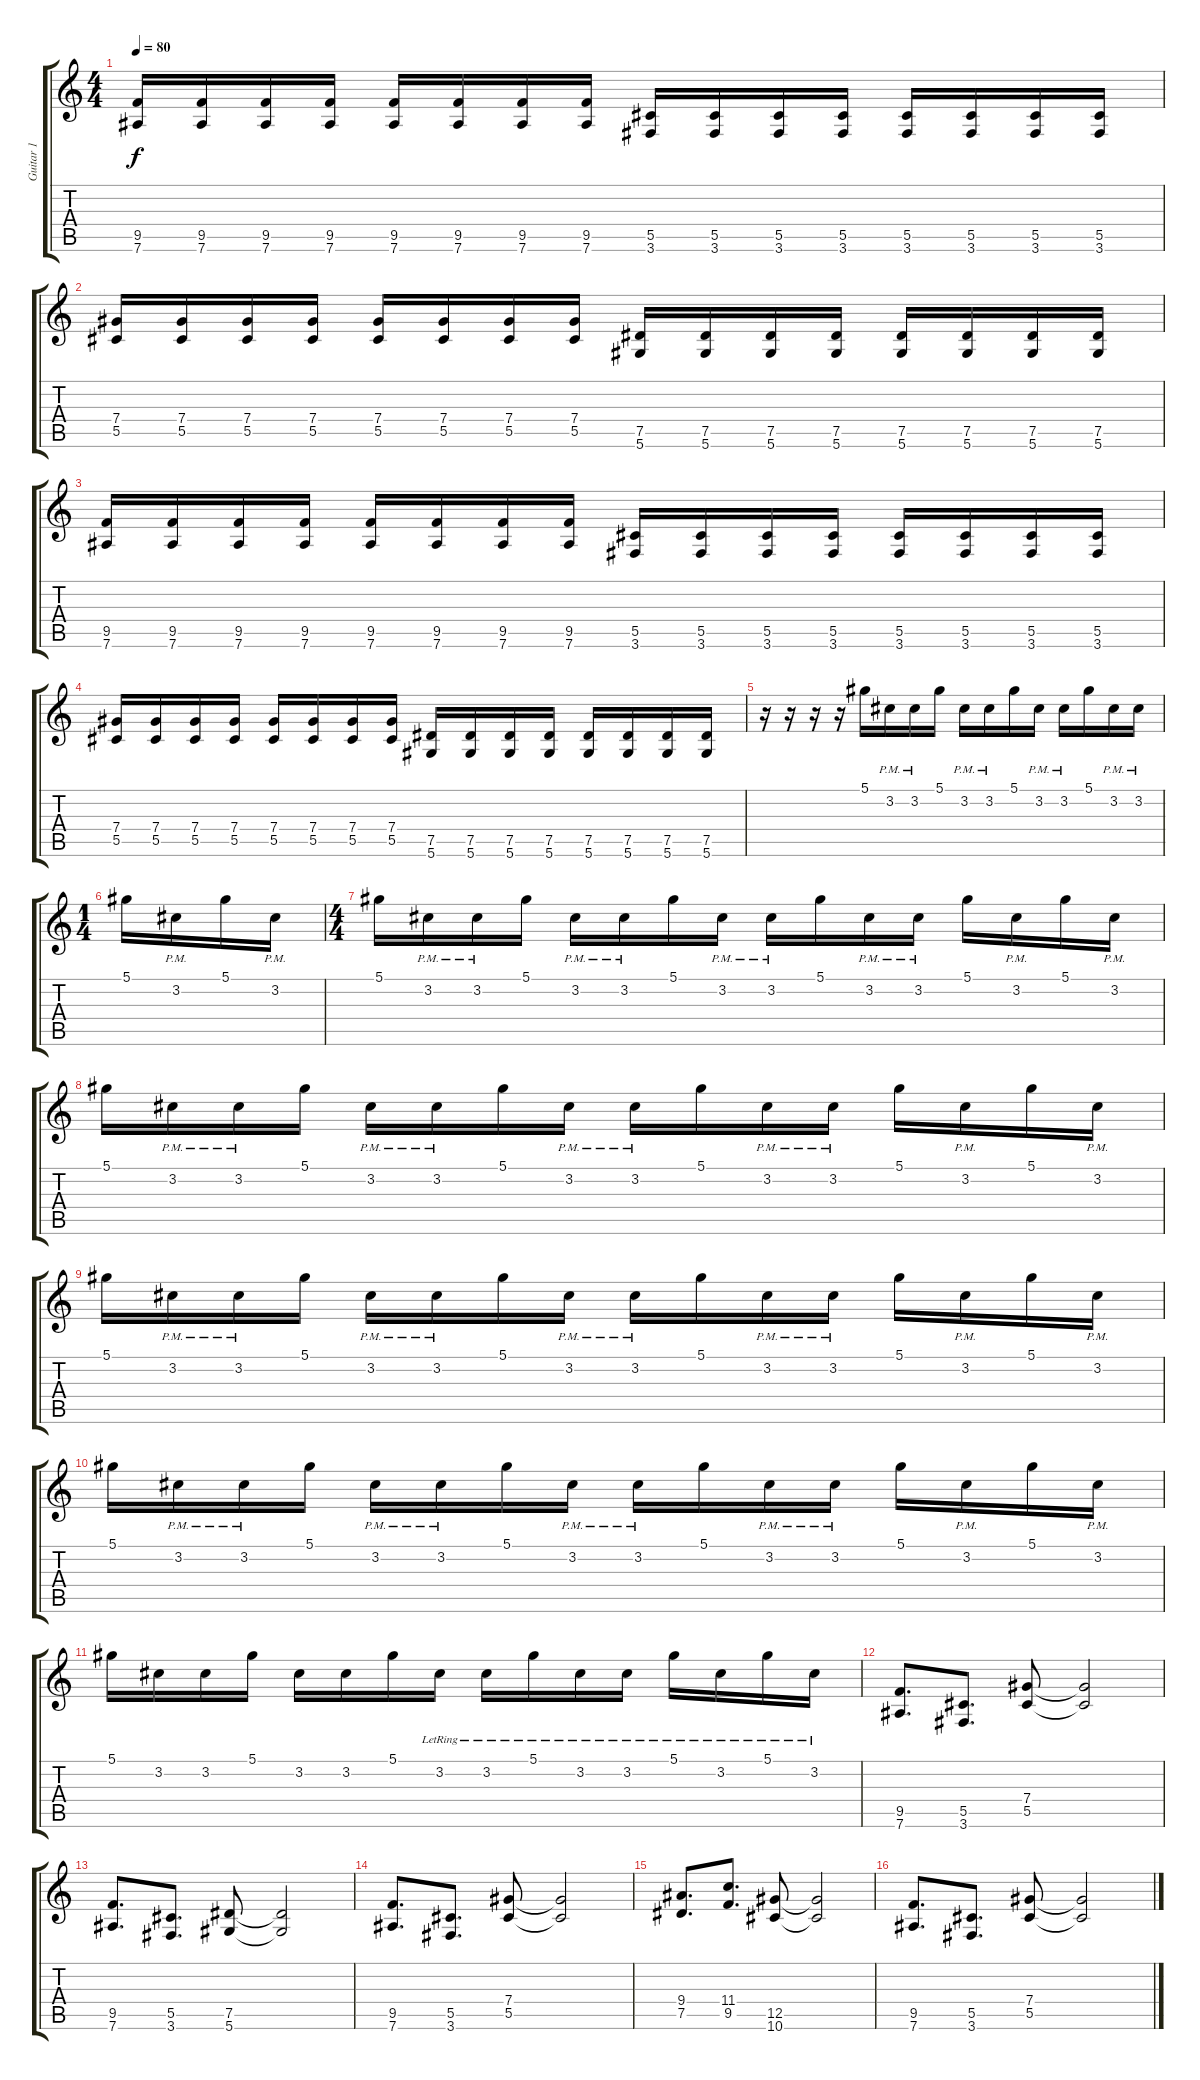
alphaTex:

\track ("Guitar 1" "Guitar 1") {instrument distortionguitar}
\staff {score tabs}
\tuning (Eb4 Bb3 Gb3 Db3 Ab2 Eb2) {hide}
\ts (4 4)
\tempo 80
\clef g2
\ks c
(9.5 7.6).16{dy f} (9.5 7.6).16 (9.5 7.6).16 (9.5 7.6).16 (9.5 7.6).16 (9.5 7.6).16 (9.5 7.6).16 (9.5 7.6).16 (5.5 3.6).16 (5.5 3.6).16 (5.5 3.6).16 (5.5 3.6).16 (5.5 3.6).16 (5.5 3.6).16 (5.5 3.6).16 (5.5 3.6).16 |
(7.4 5.5).16 (7.4 5.5).16 (7.4 5.5).16 (7.4 5.5).16 (7.4 5.5).16 (7.4 5.5).16 (7.4 5.5).16 (7.4 5.5).16 (7.5 5.6).16 (7.5 5.6).16 (7.5 5.6).16 (7.5 5.6).16 (7.5 5.6).16 (7.5 5.6).16 (7.5 5.6).16 (7.5 5.6).16 |
(9.5 7.6).16 (9.5 7.6).16 (9.5 7.6).16 (9.5 7.6).16 (9.5 7.6).16 (9.5 7.6).16 (9.5 7.6).16 (9.5 7.6).16 (5.5 3.6).16 (5.5 3.6).16 (5.5 3.6).16 (5.5 3.6).16 (5.5 3.6).16 (5.5 3.6).16 (5.5 3.6).16 (5.5 3.6).16 |
(7.4 5.5).16 (7.4 5.5).16 (7.4 5.5).16 (7.4 5.5).16 (7.4 5.5).16 (7.4 5.5).16 (7.4 5.5).16 (7.4 5.5).16 (7.5 5.6).16 (7.5 5.6).16 (7.5 5.6).16 (7.5 5.6).16 (7.5 5.6).16 (7.5 5.6).16 (7.5 5.6).16 (7.5 5.6).16 |
r.16{volume 0} r.16 r.16 r.16 5.1.16{volume 13} 3.2{pm}.16 3.2{pm}.16 5.1.16 3.2{pm}.16 3.2{pm}.16 5.1.16 3.2{pm}.16 3.2{pm}.16 5.1.16 3.2{pm}.16 3.2{pm}.16 |
\ts (1 4)
5.1.16 3.2{pm}.16 5.1.16 3.2{pm}.16 |
\ts (4 4)
5.1.16 3.2{pm}.16 3.2{pm}.16 5.1.16 3.2{pm}.16 3.2{pm}.16 5.1.16 3.2{pm}.16 3.2{pm}.16 5.1.16 3.2{pm}.16 3.2{pm}.16 5.1.16 3.2{pm}.16 5.1.16 3.2{pm}.16 |
5.1.16 3.2{pm}.16 3.2{pm}.16 5.1.16 3.2{pm}.16 3.2{pm}.16 5.1.16 3.2{pm}.16 3.2{pm}.16 5.1.16 3.2{pm}.16 3.2{pm}.16 5.1.16 3.2{pm}.16 5.1.16 3.2{pm}.16 |
5.1.16 3.2{pm}.16 3.2{pm}.16 5.1.16 3.2{pm}.16 3.2{pm}.16 5.1.16 3.2{pm}.16 3.2{pm}.16 5.1.16 3.2{pm}.16 3.2{pm}.16 5.1.16 3.2{pm}.16 5.1.16 3.2{pm}.16 |
5.1.16 3.2{pm}.16 3.2{pm}.16 5.1.16 3.2{pm}.16 3.2{pm}.16 5.1.16 3.2{pm}.16 3.2{pm}.16 5.1.16 3.2{pm}.16 3.2{pm}.16 5.1.16 3.2{pm}.16 5.1.16 3.2{pm}.16 |
5.1.16 3.2.16 3.2.16 5.1.16 3.2.16 3.2.16 5.1.16 3.2{lr}.16 3.2{lr}.16 5.1{lr}.16 3.2{lr}.16 3.2{lr}.16 5.1{lr}.16 3.2{lr}.16 5.1{lr}.16 3.2{lr}.16 |
(9.5 7.6).8{d} (5.5 3.6).8{d} (7.4 5.5).8 (7.4{t} 5.5{t}).2 |
(9.5 7.6).8{d} (5.5 3.6).8{d} (7.5 5.6).8 (7.5{t} 5.6{t}).2 |
(9.5 7.6).8{d} (5.5 3.6).8{d} (7.4 5.5).8 (7.4{t} 5.5{t}).2 |
(9.4 7.5).8{d} (11.4 9.5).8{d} (12.5 10.6).8 (12.5{t} 10.6{t}).2 |
(9.5 7.6).8{d} (5.5 3.6).8{d} (7.4 5.5).8 (7.4{t} 5.5{t}).2
